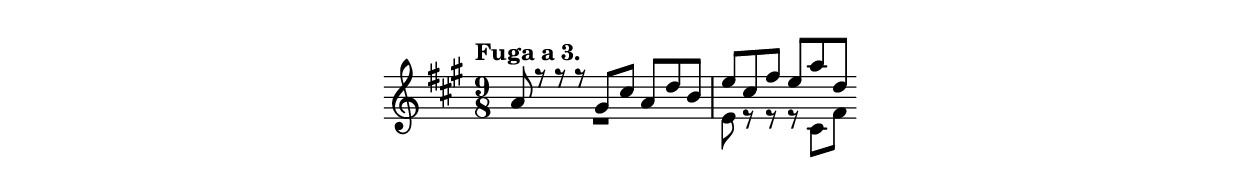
\include "indice.ily"
\version "2.15.33"
\new Staff  \relative f {
  \time 9/8
  \clef treble
  \key a \major
  \tempo "Fuga a 3."
  << \new Voice { \voiceOne a'8 r r r gis cis a d b
                  e cis fis e a d,
     }
     \new Voice { \voiceTwo R2.*3/2 e,8 r r r cis fis
     }
  >>
}